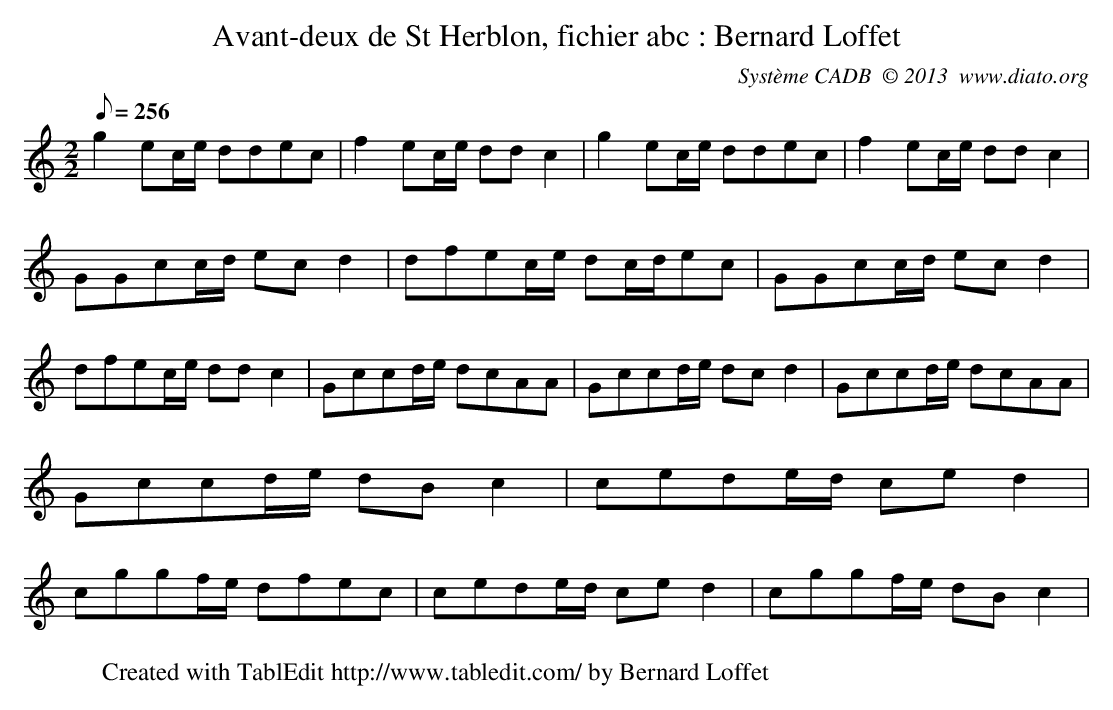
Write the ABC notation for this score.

X:1
T:Avant-deux de St Herblon, fichier abc : Bernard Loffet
C: Système CADB  © 2013  www.diato.org
L:1/8
Q:256
M:2/2
K:C
g2ec/e/ ddec | f2ec/e/ ddc2 | g2ec/e/ ddec | f2ec/e/ ddc2 | GGcc/d/ ecd2 | dfec/e/ dc/d/ec | \
GGcc/d/ ecd2 | dfec/e/ ddc2 | Gccd/e/ dcAA | Gccd/e/ dcd2 | Gccd/e/ dcAA | Gccd/e/ dBc2 | \
cede/d/ ced2 | cggf/e/ dfec | cede/d/ ced2 | cggf/e/ dBc2 | \
W:Created with TablEdit http://www.tabledit.com/ by Bernard Loffet
